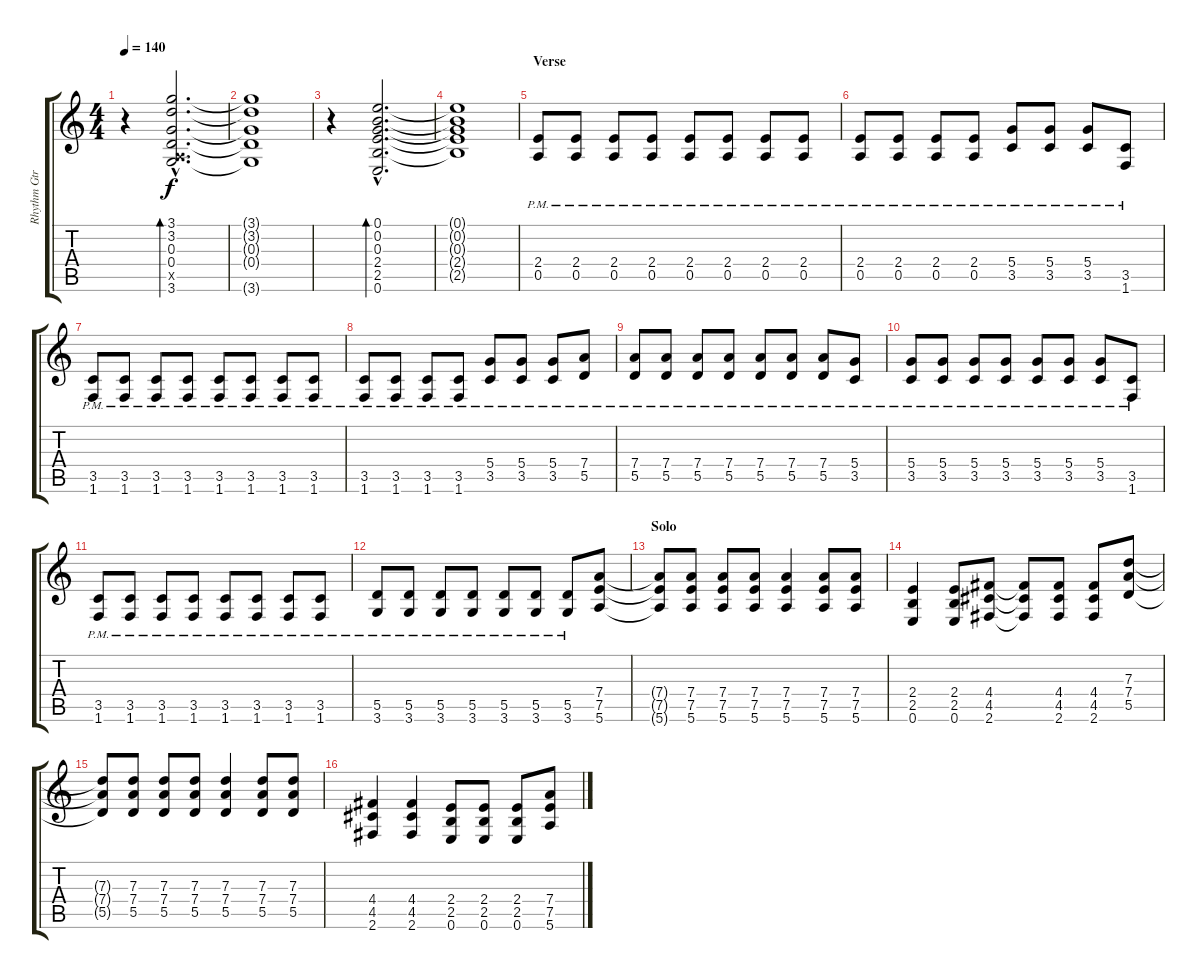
\track ("Rhythm Gtr" "Rhythm Gtr") {instrument distortionguitar}
\staff {score tabs}
\tuning (E4 B3 G3 D3 A2 E2) {hide}
\ts (4 4)
\tempo 140
\clef g2
\ks c
r.4{dy f} (3.1{hac} 3.2{hac} 0.3{hac} 0.4{hac} 0.5{hac x} 3.6{hac}).2{d bd 120} |
(3.1{t} 3.2{t} 0.3{t} 0.4{t} 3.6{t}).1 |
r.4 (0.1{hac} 0.2{hac} 0.3{hac} 2.4{hac} 2.5{hac} 0.6{hac}).2{d bd 120} |
(0.1{t} 0.2{t} 0.3{t} 2.4{t} 2.5{t}).1 |
\section ("" "Verse")
(2.4{pm} 0.5{pm}).8 (2.4{pm} 0.5{pm}).8 (2.4{pm} 0.5{pm}).8 (2.4{pm} 0.5{pm}).8 (2.4{pm} 0.5{pm}).8 (2.4{pm} 0.5{pm}).8 (2.4{pm} 0.5{pm}).8 (2.4{pm} 0.5{pm}).8 |
(2.4{pm} 0.5{pm}).8 (2.4{pm} 0.5{pm}).8 (2.4{pm} 0.5{pm}).8 (2.4{pm} 0.5{pm}).8 (5.4{pm} 3.5{pm}).8 (5.4{pm} 3.5{pm}).8 (5.4{pm} 3.5{pm}).8 (3.5{pm} 1.6{pm}).8 |
(3.5{pm} 1.6{pm}).8 (3.5{pm} 1.6{pm}).8 (3.5{pm} 1.6{pm}).8 (3.5{pm} 1.6{pm}).8 (3.5{pm} 1.6{pm}).8 (3.5{pm} 1.6{pm}).8 (3.5{pm} 1.6{pm}).8 (3.5{pm} 1.6{pm}).8 |
(3.5{pm} 1.6{pm}).8 (3.5{pm} 1.6{pm}).8 (3.5{pm} 1.6{pm}).8 (3.5{pm} 1.6{pm}).8 (5.4{pm} 3.5{pm}).8 (5.4{pm} 3.5{pm}).8 (5.4{pm} 3.5{pm}).8 (7.4{pm} 5.5{pm}).8 |
(7.4{pm} 5.5{pm}).8 (7.4{pm} 5.5{pm}).8 (7.4{pm} 5.5{pm}).8 (7.4{pm} 5.5{pm}).8 (7.4{pm} 5.5{pm}).8 (7.4{pm} 5.5{pm}).8 (7.4{pm} 5.5{pm}).8 (5.4{pm} 3.5{pm}).8 |
(5.4{pm} 3.5{pm}).8 (5.4{pm} 3.5{pm}).8 (5.4{pm} 3.5{pm}).8 (5.4{pm} 3.5{pm}).8 (5.4{pm} 3.5{pm}).8 (5.4{pm} 3.5{pm}).8 (5.4{pm} 3.5{pm}).8 (3.5{pm} 1.6{pm}).8 |
(3.5{pm} 1.6{pm}).8 (3.5{pm} 1.6{pm}).8 (3.5{pm} 1.6{pm}).8 (3.5{pm} 1.6{pm}).8 (3.5{pm} 1.6{pm}).8 (3.5{pm} 1.6{pm}).8 (3.5{pm} 1.6{pm}).8 (3.5{pm} 1.6{pm}).8 |
(5.5{pm} 3.6{pm}).8 (5.5{pm} 3.6{pm}).8 (5.5{pm} 3.6{pm}).8 (5.5{pm} 3.6{pm}).8 (5.5{pm} 3.6{pm}).8 (5.5{pm} 3.6{pm}).8 (5.5{pm} 3.6{pm}).8 (7.4 7.5 5.6).8 |
\section ("" "Solo")
(7.4{t} 7.5{t} 5.6{t}).8 (7.4 7.5 5.6).8 (7.4 7.5 5.6).8 (7.4 7.5 5.6).8 (7.4 7.5 5.6).4 (7.4 7.5 5.6).8 (7.4 7.5 5.6).8 |
(2.4 2.5 0.6).4 (2.4 2.5 0.6).8 (4.4 4.5 2.6).8 (4.4{t} 4.5{t} 2.6{t}).8 (4.4 4.5 2.6).8 (4.4 4.5 2.6).8 (7.3 7.4 5.5).8 |
(7.3{t} 7.4{t} 5.5{t}).8 (7.3 7.4 5.5).8 (7.3 7.4 5.5).8 (7.3 7.4 5.5).8 (7.3 7.4 5.5).4 (7.3 7.4 5.5).8 (7.3 7.4 5.5).8 |
(4.4 4.5 2.6).4 (4.4 4.5 2.6).4 (2.4 2.5 0.6).8 (2.4 2.5 0.6).8 (2.4 2.5 0.6).8 (7.4 7.5 5.6).8
